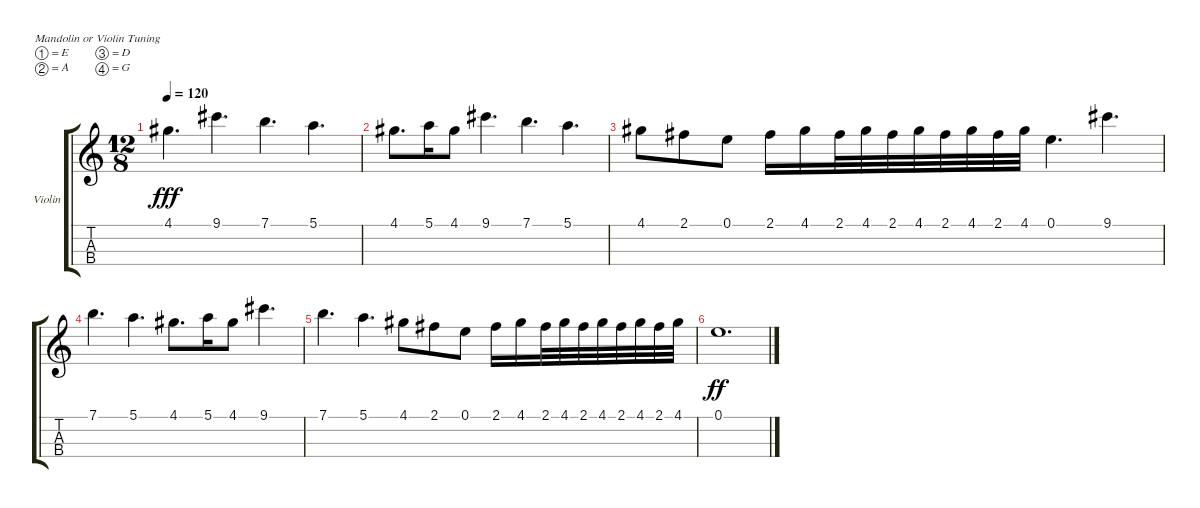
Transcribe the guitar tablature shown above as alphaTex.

\defaultSystemsLayout 4
\bracketExtendMode groupsimilarinstruments
\firstSystemTrackNameOrientation horizontal
\otherSystemsTrackNameOrientation horizontal
\track ("Violin" "Violin") {mute instrument violin}
\staff {score tabs}
\tuning (E5 A4 D4 G3)
\ts (12 8)
\tempo 120
\clef g2
\ks c
4.1.4{d dy fff} 9.1.4{d} 7.1.4{d} 5.1.4{d} |
4.1.8{d} 5.1.16 4.1.8 9.1.4{d} 7.1.4{d} 5.1.4{d} |
4.1.8 2.1.8 0.1.8 2.1.16 4.1.16 2.1.32 4.1.32 2.1.32 4.1.32 2.1.32 4.1.32 2.1.32 4.1.32 0.1.4{d} 9.1.4{d} |
7.1.4{d} 5.1.4{d} 4.1.8{d} 5.1.16 4.1.8 9.1.4{d} |
7.1.4{d} 5.1.4{d} 4.1.8 2.1.8 0.1.8 2.1.16 4.1.16 2.1.32 4.1.32 2.1.32 4.1.32 2.1.32 4.1.32 2.1.32 4.1.32 |
0.1.1{d dy ff}
